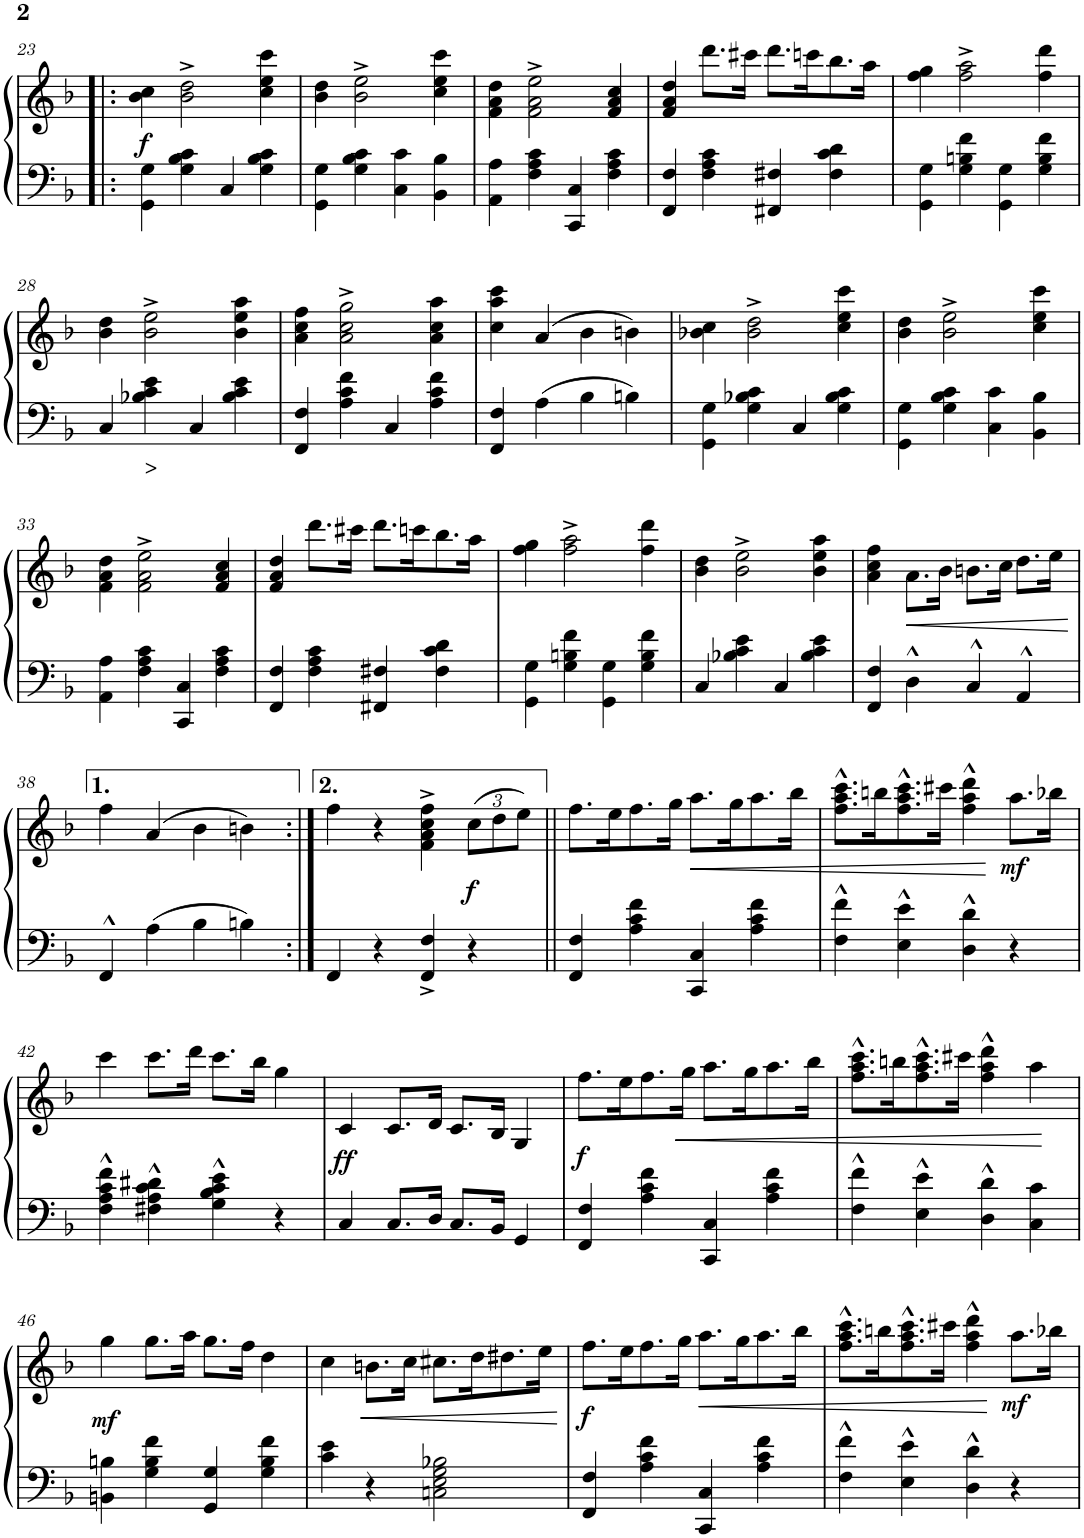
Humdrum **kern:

**kern	**text	**kern	**dynam
*part1	*part1	*part1	*part1
*staff2	*staff2	*staff1	*staff1/2
*I"Piano	*	*	*
*I'Pno.	*	*	*
!!LO:PB:g=z
*clefF4	*	*clefG2	*
*k[b-]	*	*k[b-]	*
*M4/4	*	*M4/4	*
*met(c)	*	*met(c)	*
=23!|:	=23!|:	=23!|:	=23!|:
!	!	!	!LO:DY:b
4GG\ 4G\	.	4b-\ 4cc\	f
4G\ 4B-\ 4c\	.	2b-\^ 2dd\^	.
4C/	.	.	.
4G\ 4B-\ 4c\	.	4cc\ 4ee\ 4ccc\	.
=24	=24	=24	=24
4GG\ 4G\	.	4b-\ 4dd\	.
4G\ 4B-\ 4c\	.	2b-\^ 2ee\^	.
4C\ 4c\	.	.	.
4BB-\ 4B-\	.	4cc\ 4ee\ 4ccc\	.
=25	=25	=25	=25
4AA\ 4A\	.	4f\ 4a\ 4dd\	.
4F\ 4A\ 4c\	.	2f\^ 2a\^ 2ee\^	.
4CC/ 4C/	.	.	.
4F\ 4A\ 4c\	.	4f/ 4a/ 4cc/	.
=26	=26	=26	=26
4FF/ 4F/	.	4f/ 4a/ 4dd/	.
4F\ 4A\ 4c\	.	8.ddd\L	.
.	.	16ccc#X\Jk	.
4FF#X/ 4F#X/	.	8.ddd\L	.
.	.	16cccn\K	.
4F#\ 4c\ 4d\	.	8.bb-\	.
.	.	16aa\Jk	.
=27	=27	=27	=27
4GG\ 4G\	.	4ff\ 4gg\	.
4G\ 4Bn\ 4f\	.	2ff\^ 2aa\^	.
4GG\ 4G\	.	.	.
4G\ 4B\ 4f\	.	4ff\ 4ddd\	.
!!LO:LB:g=z
=28	=28	=28	=28
4C/	.	4b-\ 4dd\	.
!	!LO:LY:b	!	!
4B-X\ 4c\ 4e\	>	2b-\^ 2ee\^	.
4C/	.	.	.
4B-\ 4c\ 4e\	.	4b-\ 4ee\ 4aa\	.
=29	=29	=29	=29
4FF/ 4F/	.	4a\ 4cc\ 4ff\	.
4A\ 4c\ 4f\	.	2a\^ 2cc\^ 2gg\^	.
4C/	.	.	.
4A\ 4c\ 4f\	.	4a\ 4cc\ 4aa\	.
=30	=30	=30	=30
4FF/ 4F/	.	4cc\ 4aa\ 4ccc\	.
4A\	.	(4a/	.
4B-\	.	4b-\	.
4Bn\	.	4bn\)	.
=31	=31	=31	=31
4GG\ 4G\	.	4b-X\ 4cc\	.
4G\ 4B-X\ 4c\	.	2b-\^ 2dd\^	.
4C/	.	.	.
4G\ 4B-\ 4c\	.	4cc\ 4ee\ 4ccc\	.
=32	=32	=32	=32
4GG\ 4G\	.	4b-\ 4dd\	.
4G\ 4B-\ 4c\	.	2b-\^ 2ee\^	.
4C\ 4c\	.	.	.
4BB-\ 4B-\	.	4cc\ 4ee\ 4ccc\	.
!!LO:LB:g=z
=33	=33	=33	=33
4AA\ 4A\	.	4f\ 4a\ 4dd\	.
4F\ 4A\ 4c\	.	2f\^ 2a\^ 2ee\^	.
4CC/ 4C/	.	.	.
4F\ 4A\ 4c\	.	4f/ 4a/ 4cc/	.
=34	=34	=34	=34
4FF/ 4F/	.	4f/ 4a/ 4dd/	.
4F\ 4A\ 4c\	.	8.ddd\L	.
.	.	16ccc#X\Jk	.
4FF#X/ 4F#X/	.	8.ddd\L	.
.	.	16cccn\K	.
4F#\ 4c\ 4d\	.	8.bb-\	.
.	.	16aa\Jk	.
=35	=35	=35	=35
4GG\ 4G\	.	4ff\ 4gg\	.
4G\ 4Bn\ 4f\	.	2ff\^ 2aa\^	.
4GG\ 4G\	.	.	.
4G\ 4B\ 4f\	.	4ff\ 4ddd\	.
=36	=36	=36	=36
4C/	.	4b-\ 4dd\	.
4B-X\ 4c\ 4e\	.	2b-\^ 2ee\^	.
4C/	.	.	.
4B-\ 4c\ 4e\	.	4b-\ 4ee\ 4aa\	.
=37	=37	=37	=37
4FF/ 4F/	.	4a\ 4cc\ 4ff\	.
!	!	!	!LO:HP:b
4D^^\	.	8.a\L	<
.	.	16b-\Jk	.
4C^^/	.	8.bn\L	.
.	.	16cc\Jk	.
4AA^^/	.	8.dd\L	.
.	.	16ee\Jk	.
.	.	.	[
!!LO:LB:g=z
=38	=38	=38	=38
4FF^^/	.	4ff\	.
4A\	.	(4a/	.
4B-\	.	4b-\	.
4Bn\	.	4bn\)	.
=39:|!	=39:|!	=39:|!	=39:|!
4FF/	.	4ff\	.
4r	.	4r	.
4FF/^ 4F/^	.	4f\^ 4a\^ 4cc\^ 4ff\^	.
*	*	*Xbrackettup	*
!	!	!	!LO:DY:b
4r	.	(12cc\L	f
.	.	12dd\	.
.	.	12ee\J)	.
=40||	=40||	=40||	=40||
4FF/ 4F/	.	8.ff\L	.
.	.	16ee\K	.
4A\ 4c\ 4f\	.	8.ff\	.
.	.	16gg\Jk	.
!	!	!	!LO:HP:b
4CC/ 4C/	.	8.aa\L	<
.	.	16gg\K	.
4A\ 4c\ 4f\	.	8.aa\	.
.	.	16bb-\Jk	.
=41	=41	=41	=41
4F\^^ 4f\^^	.	8.ff\^^ 8.aa\^^ 8.ccc\^^L	.
.	.	16bbn\K	.
4E\^^ 4e\^^	.	8.ff\^^ 8.aa\^^ 8.ccc\^^	.
.	.	16ccc#X\Jk	.
4D\^^ 4d\^^	.	4ff\^^ 4aa\^^ 4ddd\^^	.
!	!	!	!LO:DY:n=1:b
4r	.	8.aa\L	[ mf
.	.	16bb-X\Jk	.
!!LO:LB:g=z
=42	=42	=42	=42
4F\^^ 4A\^^ 4c\^^ 4f\^^	.	4ccc\	.
4F#X\^^ 4A\^^ 4c\^^ 4d#X\^^	.	8.ccc\L	.
.	.	16ddd\Jk	.
4G\^^ 4B-\^^ 4c\^^ 4e\^^	.	8.ccc\L	.
.	.	16bb-\Jk	.
4r	.	4gg\	.
=43	=43	=43	=43
!	!	!	!LO:DY:b
4C/	.	4c/	ff
8.C/L	.	8.c/L	.
16D/Jk	.	16d/Jk	.
8.C/L	.	8.c/L	.
16BB-/Jk	.	16B-/Jk	.
4GG/	.	4G/	.
=44	=44	=44	=44
!	!	!	!LO:DY:b
4FF/ 4F/	.	8.ff\L	f
.	.	16ee\K	.
4A\ 4c\ 4f\	.	8.ff\	.
!	!	!	!LO:HP:b
.	.	16gg\Jk	<
4CC/ 4C/	.	8.aa\L	.
.	.	16gg\K	.
4A\ 4c\ 4f\	.	8.aa\	.
.	.	16bb-\Jk	.
=45	=45	=45	=45
4F\^^ 4f\^^	.	8.ff\^^ 8.aa\^^ 8.ccc\^^L	.
.	.	16bbn\K	.
4E\^^ 4e\^^	.	8.ff\^^ 8.aa\^^ 8.ccc\^^	.
.	.	16ccc#X\Jk	.
4D\^^ 4d\^^	.	4ff\^^ 4aa\^^ 4ddd\^^	.
4C\ 4c\	.	4aa\	.
.	.	.	[
!!LO:LB:g=z
=46	=46	=46	=46
!	!	!	!LO:DY:b
4BBn\ 4Bn\	.	4gg\	mf
4G\ 4B\ 4f\	.	8.gg\L	.
.	.	16aa\Jk	.
4GG/ 4G/	.	8.gg\L	.
.	.	16ff\Jk	.
4G\ 4B\ 4f\	.	4dd\	.
=47	=47	=47	=47
4c\ 4e\	.	4cc\	.
!	!	!	!LO:HP:b
4r	.	8.bn\L	<
.	.	16cc\Jk	.
2Cn\ 2E\ 2G\ 2B-X\	.	8.cc#X\L	.
.	.	16dd\K	.
.	.	8.dd#X\	.
.	.	16ee\Jk	.
.	.	.	[
=48	=48	=48	=48
!	!	!	!LO:DY:b
4FF/ 4F/	.	8.ff\L	f
.	.	16ee\K	.
4A\ 4c\ 4f\	.	8.ff\	.
.	.	16gg\Jk	.
!	!	!	!LO:HP:b
4CC/ 4C/	.	8.aa\L	<
.	.	16gg\K	.
4A\ 4c\ 4f\	.	8.aa\	.
.	.	16bb-\Jk	.
=49	=49	=49	=49
4F\^^ 4f\^^	.	8.ff\^^ 8.aa\^^ 8.ccc\^^L	.
.	.	16bbn\K	.
4E\^^ 4e\^^	.	8.ff\^^ 8.aa\^^ 8.ccc\^^	.
.	.	16ccc#X\Jk	.
4D\^^ 4d\^^	.	4ff\^^ 4aa\^^ 4ddd\^^	.
!	!	!	!LO:DY:n=1:b
4r	.	8.aa\L	[ mf
.	.	16bb-X\Jk	.
=	=	=	=
*-	*-	*-	*-
